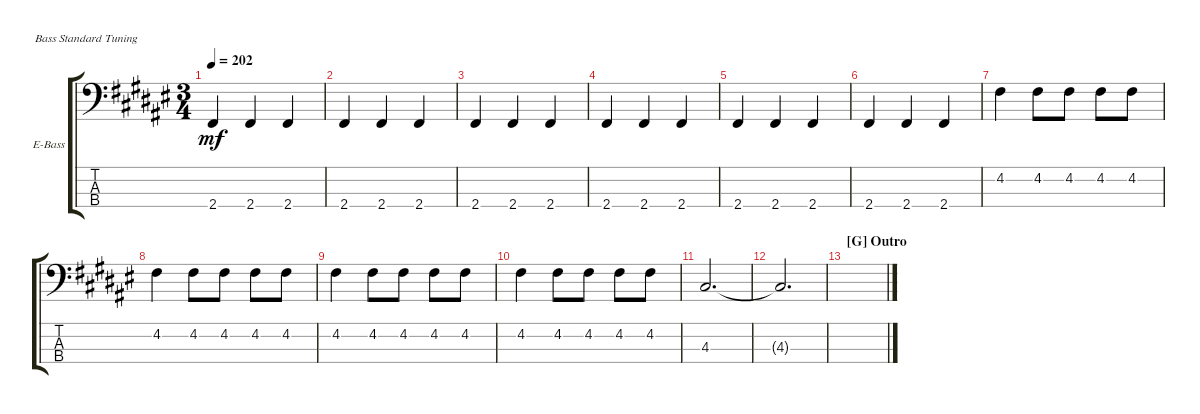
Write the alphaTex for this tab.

\defaultSystemsLayout 4
\bracketExtendMode groupsimilarinstruments
\firstSystemTrackNameOrientation horizontal
\otherSystemsTrackNameOrientation horizontal
\track ("Electric Bass" "E-Bass") {instrument electricbassfinger}
\staff {score tabs}
\tuning (G2 D2 A1 E1)
\ts (3 4)
\tempo 202
\clef f4
\ks f#
2.4.4{dy mf} 2.4.4 2.4.4 |
2.4.4 2.4.4 2.4.4 |
2.4.4 2.4.4 2.4.4 |
2.4.4 2.4.4 2.4.4 |
2.4.4 2.4.4 2.4.4 |
2.4.4 2.4.4 2.4.4 |
4.2.4 4.2.8 4.2.8 4.2.8 4.2.8 |
4.2.4 4.2.8 4.2.8 4.2.8 4.2.8 |
4.2.4 4.2.8 4.2.8 4.2.8 4.2.8 |
4.2.4 4.2.8 4.2.8 4.2.8 4.2.8 |
4.3.2{d} |
4.3{t}.2{d} |
\section ("G" "Outro")
